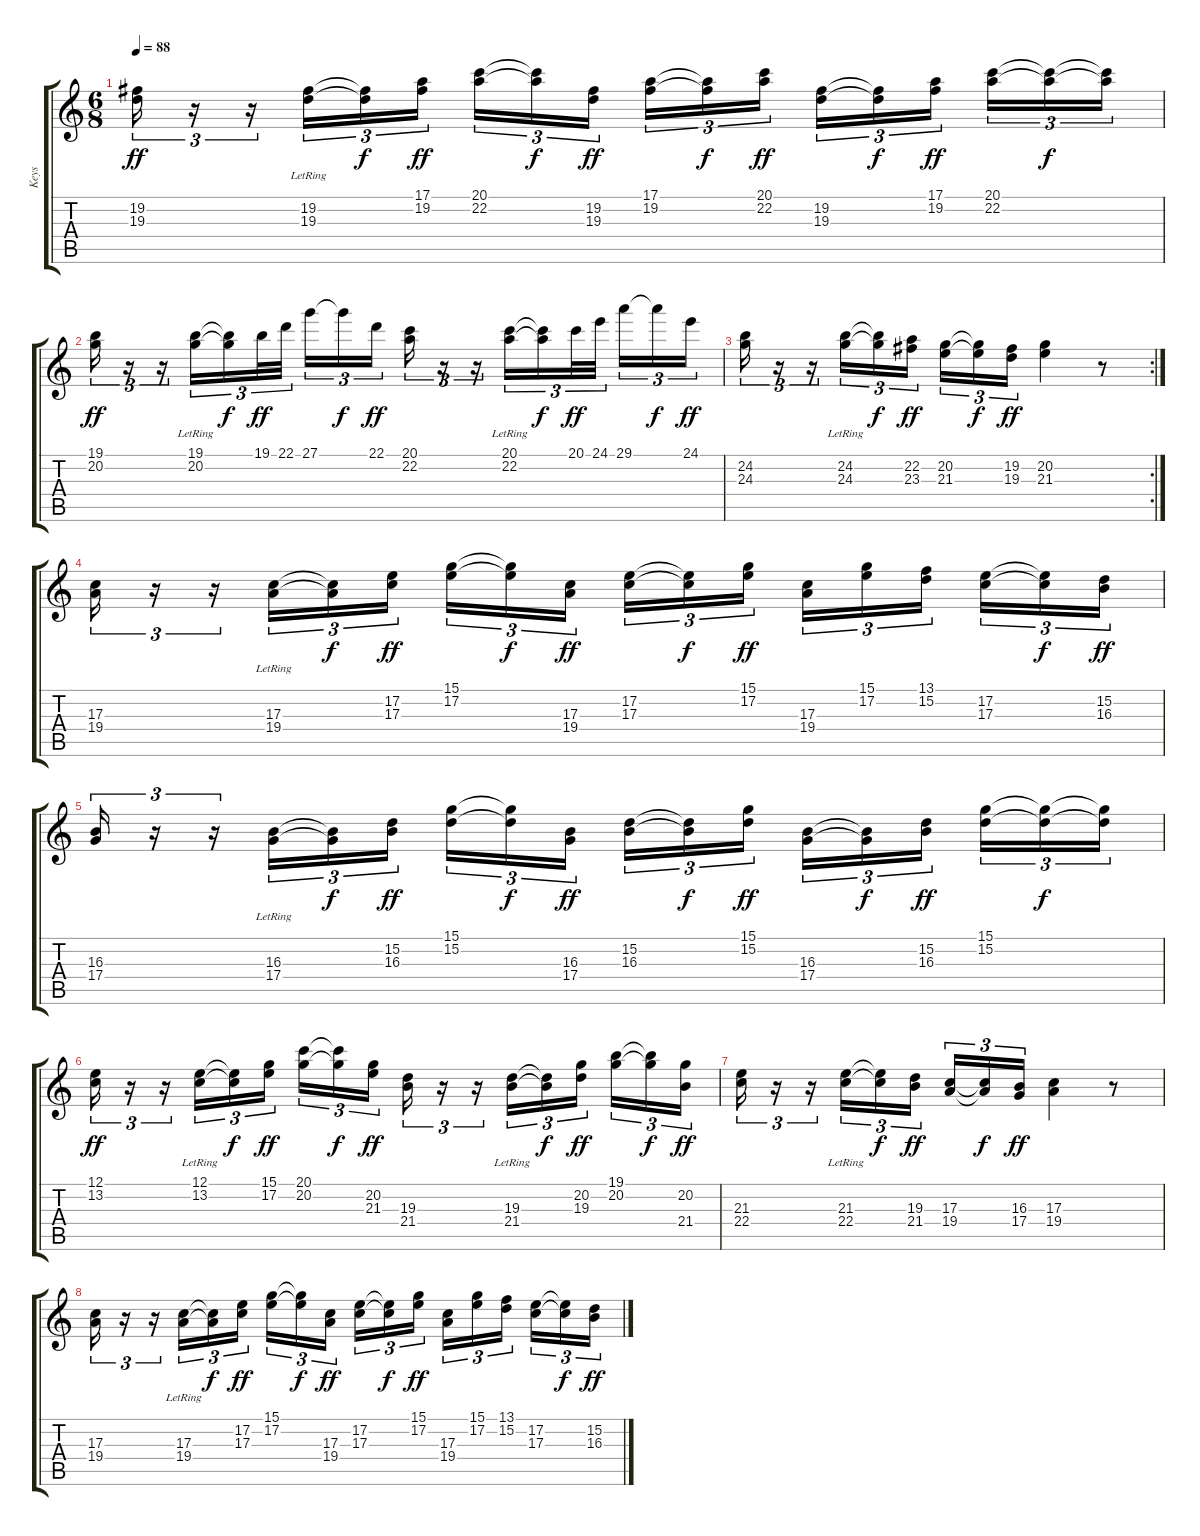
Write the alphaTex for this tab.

\track ("Keys" "Keys") {instrument choiraahs}
\staff {score tabs}
\tuning (E4 B3 G3 D3 A2 E2) {hide}
\ts (6 8)
\tempo 88
\clef g2
\ks c
(19.2 19.3).16{tu (3 2) dy ff} r.16{tu (3 2)} r.16{tu (3 2)} (19.2{lr} 19.3{lr}).16{tu (3 2)} (19.2{t} 19.3{t}).16{tu (3 2) dy f} (17.1 19.2).16{tu (3 2) dy ff} (20.1 22.2).16{tu (3 2)} (20.1{t} 22.2{t}).16{tu (3 2) dy f} (19.2 19.3).16{tu (3 2) dy ff} (17.1 19.2).16{tu (3 2)} (17.1{t} 19.2{t}).16{tu (3 2) dy f} (20.1 22.2).16{tu (3 2) dy ff} (19.2 19.3).16{tu (3 2)} (19.2{t} 19.3{t}).16{tu (3 2) dy f} (17.1 19.2).16{tu (3 2) dy ff} (20.1 22.2).16{tu (3 2)} (20.1{t} 22.2{t}).16{tu (3 2) dy f} (20.1{t} 22.2{t}).16{tu (3 2)} |
(19.1 20.2).16{tu (3 2) dy ff} r.16{tu (3 2)} r.16{tu (3 2)} (19.1{lr} 20.2{lr}).16{tu (3 2)} (19.1{t} 20.2{t}).16{tu (3 2) dy f} 19.1.32{tu (3 2) dy ff} 22.1.32{tu (3 2)} 27.1.16{tu (3 2)} 27.1{t}.16{tu (3 2) dy f} 22.1.16{tu (3 2) dy ff} (20.1 22.2).16{tu (3 2)} r.16{tu (3 2)} r.16{tu (3 2)} (20.1{lr} 22.2{lr}).16{tu (3 2)} (20.1{t} 22.2{t}).16{tu (3 2) dy f} 20.1.32{tu (3 2) dy ff} 24.1.32{tu (3 2)} 29.1.16{tu (3 2)} 29.1{t}.16{tu (3 2) dy f} 24.1.16{tu (3 2) dy ff} |
\rc 2
(24.2 24.3).16{tu (3 2)} r.16{tu (3 2)} r.16{tu (3 2)} (24.2{lr} 24.3{lr}).16{tu (3 2)} (24.2{t} 24.3{t}).16{tu (3 2) dy f} (22.2 23.3).16{tu (3 2) dy ff} (20.2 21.3).16{tu (3 2)} (20.2{t} 21.3{t}).16{tu (3 2) dy f} (19.2 19.3).16{tu (3 2) dy ff} (20.2 21.3).4 r.8 |
(17.3 19.4).16{tu (3 2)} r.16{tu (3 2)} r.16{tu (3 2)} (17.3{lr} 19.4{lr}).16{tu (3 2)} (17.3{t} 19.4{t}).16{tu (3 2) dy f} (17.2 17.3).16{tu (3 2) dy ff} (15.1 17.2).16{tu (3 2)} (15.1{t} 17.2{t}).16{tu (3 2) dy f} (17.3 19.4).16{tu (3 2) dy ff} (17.2 17.3).16{tu (3 2)} (17.2{t} 17.3{t}).16{tu (3 2) dy f} (15.1 17.2).16{tu (3 2) dy ff} (17.3 19.4).16{tu (3 2)} (15.1 17.2).16{tu (3 2)} (13.1 15.2).16{tu (3 2)} (17.2 17.3).16{tu (3 2)} (17.2{t} 17.3{t}).16{tu (3 2) dy f} (15.2 16.3).16{tu (3 2) dy ff} |
(16.3 17.4).16{tu (3 2)} r.16{tu (3 2)} r.16{tu (3 2)} (16.3{lr} 17.4{lr}).16{tu (3 2)} (16.3{t} 17.4{t}).16{tu (3 2) dy f} (15.2 16.3).16{tu (3 2) dy ff} (15.1 15.2).16{tu (3 2)} (15.1{t} 15.2{t}).16{tu (3 2) dy f} (16.3 17.4).16{tu (3 2) dy ff} (15.2 16.3).16{tu (3 2)} (15.2{t} 16.3{t}).16{tu (3 2) dy f} (15.1 15.2).16{tu (3 2) dy ff} (16.3 17.4).16{tu (3 2)} (16.3{t} 17.4{t}).16{tu (3 2) dy f} (15.2 16.3).16{tu (3 2) dy ff} (15.1 15.2).16{tu (3 2)} (15.1{t} 15.2{t}).16{tu (3 2) dy f} (15.1{t} 15.2{t}).16{tu (3 2)} |
(12.1 13.2).16{tu (3 2) dy ff} r.16{tu (3 2)} r.16{tu (3 2)} (12.1{lr} 13.2{lr}).16{tu (3 2)} (12.1{t} 13.2{t}).16{tu (3 2) dy f} (15.1 17.2).16{tu (3 2) dy ff} (20.1 20.2).16{tu (3 2)} (20.1{t} 20.2{t}).16{tu (3 2) dy f} (20.2 21.3).16{tu (3 2) dy ff} (19.3 21.4).16{tu (3 2)} r.16{tu (3 2)} r.16{tu (3 2)} (19.3{lr} 21.4{lr}).16{tu (3 2)} (19.3{t} 21.4{t}).16{tu (3 2) dy f} (20.2 19.3).16{tu (3 2) dy ff} (19.1 20.2).16{tu (3 2)} (19.1{t} 20.2{t}).16{tu (3 2) dy f} (20.2 21.4).16{tu (3 2) dy ff} |
(21.3 22.4).16{tu (3 2)} r.16{tu (3 2)} r.16{tu (3 2)} (21.3{lr} 22.4{lr}).16{tu (3 2)} (21.3{t} 22.4{t}).16{tu (3 2) dy f} (19.3 21.4).16{tu (3 2) dy ff} (17.3 19.4).16{tu (3 2)} (17.3{t} 19.4{t}).16{tu (3 2) dy f} (16.3 17.4).16{tu (3 2) dy ff} (17.3 19.4).4 r.8 |
(17.3 19.4).16{tu (3 2)} r.16{tu (3 2)} r.16{tu (3 2)} (17.3{lr} 19.4{lr}).16{tu (3 2)} (17.3{t} 19.4{t}).16{tu (3 2) dy f} (17.2 17.3).16{tu (3 2) dy ff} (15.1 17.2).16{tu (3 2)} (15.1{t} 17.2{t}).16{tu (3 2) dy f} (17.3 19.4).16{tu (3 2) dy ff} (17.2 17.3).16{tu (3 2)} (17.2{t} 17.3{t}).16{tu (3 2) dy f} (15.1 17.2).16{tu (3 2) dy ff} (17.3 19.4).16{tu (3 2)} (15.1 17.2).16{tu (3 2)} (13.1 15.2).16{tu (3 2)} (17.2 17.3).16{tu (3 2)} (17.2{t} 17.3{t}).16{tu (3 2) dy f} (15.2 16.3).16{tu (3 2) dy ff}
